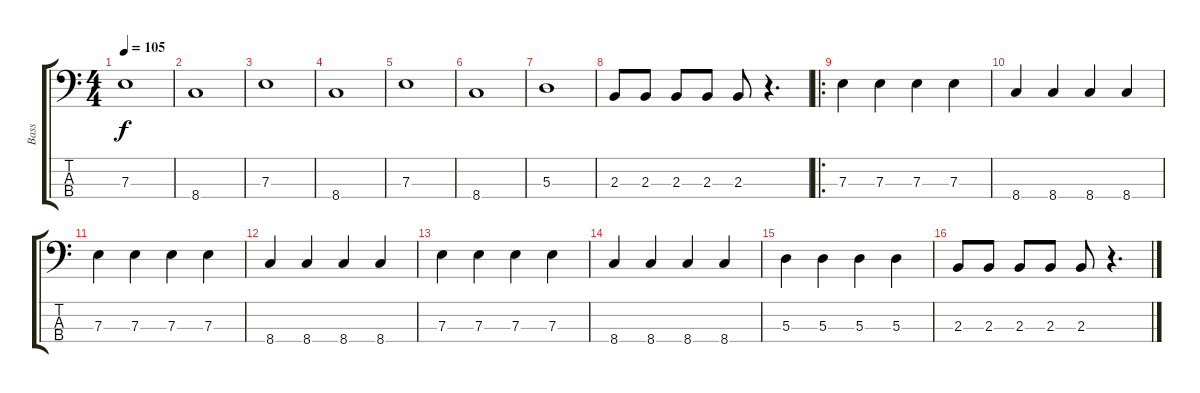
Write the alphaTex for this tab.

\track ("Bass" "Bass") {instrument electricbassfinger}
\staff {score tabs}
\tuning (G2 D2 A1 E1) {hide}
\ts (4 4)
\tempo 105
\clef f4
\ks c
7.3.1{dy f instrument electricbassfinger} |
8.4.1 |
7.3.1 |
8.4.1 |
7.3.1 |
8.4.1 |
5.3.1 |
2.3.8 2.3.8 2.3.8 2.3.8 2.3.8 r.4{d} |
\ro
7.3.4 7.3.4 7.3.4 7.3.4 |
8.4.4 8.4.4 8.4.4 8.4.4 |
7.3.4 7.3.4 7.3.4 7.3.4 |
8.4.4 8.4.4 8.4.4 8.4.4 |
7.3.4 7.3.4 7.3.4 7.3.4 |
8.4.4 8.4.4 8.4.4 8.4.4 |
5.3.4 5.3.4 5.3.4 5.3.4 |
2.3.8 2.3.8 2.3.8 2.3.8 2.3.8 r.4{d}
